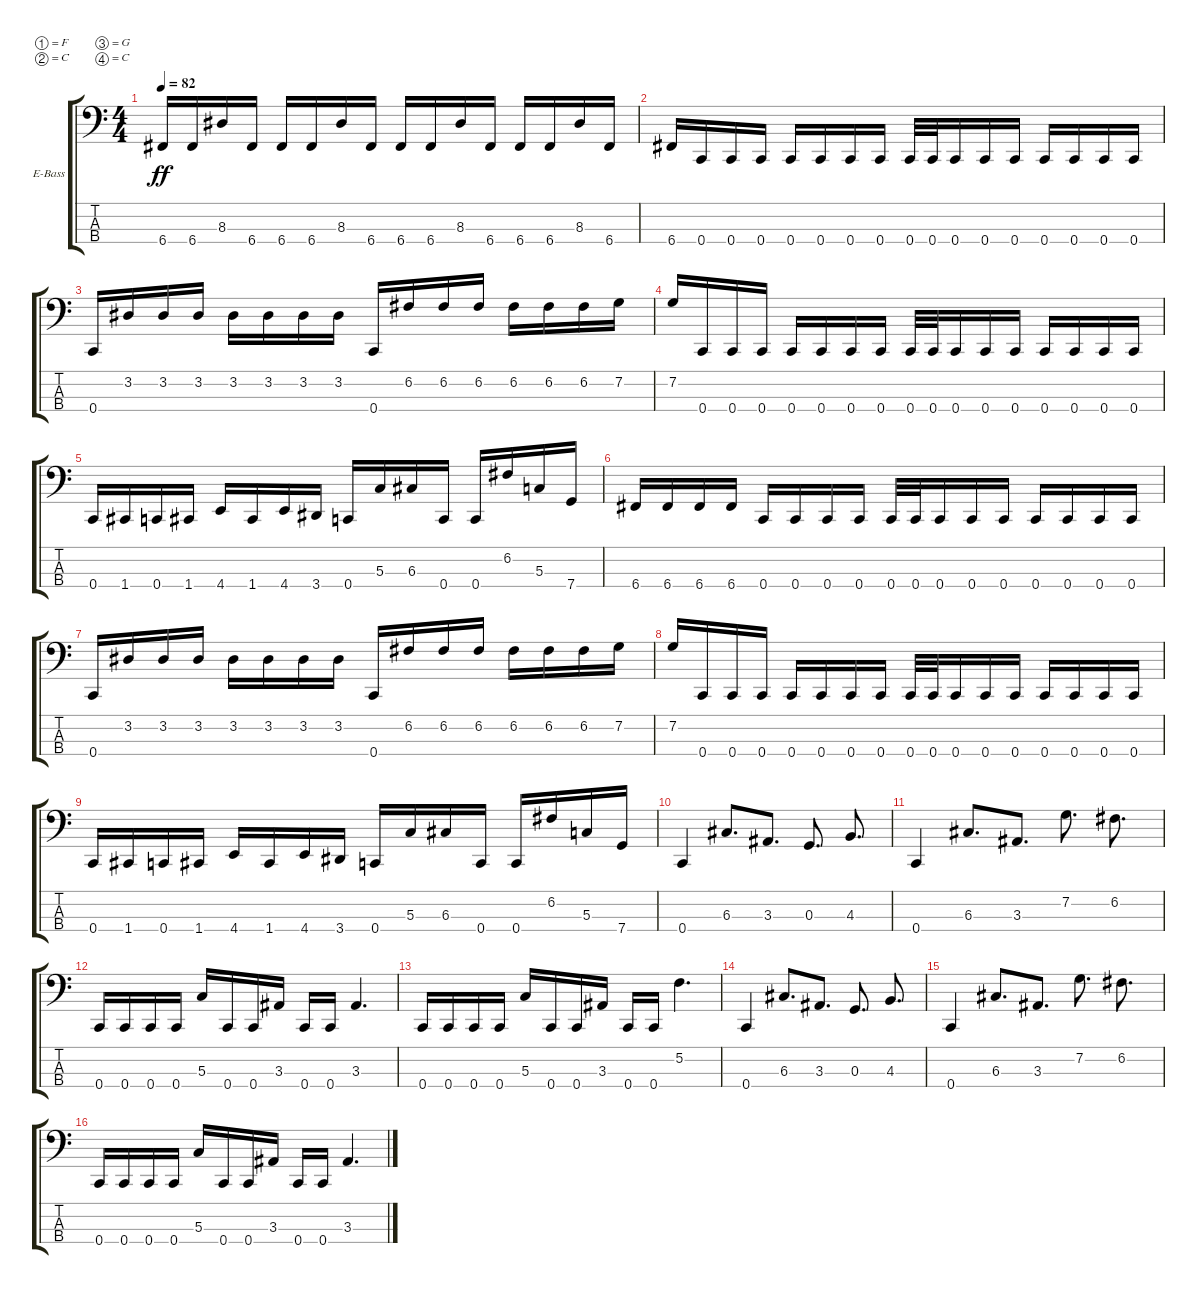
\bracketExtendMode groupsimilarinstruments
\firstSystemTrackNameOrientation horizontal
\otherSystemsTrackNameOrientation horizontal
\track ("Kristian - Bass" "E-Bass") {instrument electricbassfinger}
\staff {score tabs}
\tuning (F2 C2 G1 C1)
\ts (4 4)
\tempo 82
\clef f4
\ks c
6.4.16{dy ff} 6.4.16 8.3.16 6.4.16 6.4.16 6.4.16 8.3.16 6.4.16 6.4.16 6.4.16 8.3.16 6.4.16 6.4.16 6.4.16 8.3.16 6.4.16 |
6.4.16 0.4.16 0.4.16 0.4.16 0.4.16 0.4.16 0.4.16 0.4.16 0.4.32 0.4.32 0.4.16 0.4.16 0.4.16 0.4.16 0.4.16 0.4.16 0.4.16 |
0.4.16 3.2.16 3.2.16 3.2.16 3.2.16 3.2.16 3.2.16 3.2.16 0.4.16 6.2.16 6.2.16 6.2.16 6.2.16 6.2.16 6.2.16 7.2.16 |
7.2.16 0.4.16 0.4.16 0.4.16 0.4.16 0.4.16 0.4.16 0.4.16 0.4.32 0.4.32 0.4.16 0.4.16 0.4.16 0.4.16 0.4.16 0.4.16 0.4.16 |
0.4.16 1.4.16 0.4.16 1.4.16 4.4.16 1.4.16 4.4.16 3.4.16 0.4.16 5.3.16 6.3.16 0.4.16 0.4.16 6.2.16 5.3.16 7.4.16 |
6.4.16 6.4.16 6.4.16 6.4.16 0.4.16 0.4.16 0.4.16 0.4.16 0.4.32 0.4.32 0.4.16 0.4.16 0.4.16 0.4.16 0.4.16 0.4.16 0.4.16 |
0.4.16 3.2.16 3.2.16 3.2.16 3.2.16 3.2.16 3.2.16 3.2.16 0.4.16 6.2.16 6.2.16 6.2.16 6.2.16 6.2.16 6.2.16 7.2.16 |
7.2.16 0.4.16 0.4.16 0.4.16 0.4.16 0.4.16 0.4.16 0.4.16 0.4.32 0.4.32 0.4.16 0.4.16 0.4.16 0.4.16 0.4.16 0.4.16 0.4.16 |
0.4.16 1.4.16 0.4.16 1.4.16 4.4.16 1.4.16 4.4.16 3.4.16 0.4.16 5.3.16 6.3.16 0.4.16 0.4.16 6.2.16 5.3.16 7.4.16 |
0.4.4 6.3.8{d} 3.3.8{d} 0.3.8{d} 4.3.8{d} |
0.4.4 6.3.8{d} 3.3.8{d} 7.2.8{d} 6.2.8{d} |
0.4.16 0.4.16 0.4.16 0.4.16 5.3.16 0.4.16 0.4.16 3.3.16 0.4.16 0.4.16 3.3.4{d} |
0.4.16 0.4.16 0.4.16 0.4.16 5.3.16 0.4.16 0.4.16 3.3.16 0.4.16 0.4.16 5.2.4{d} |
0.4.4 6.3.8{d} 3.3.8{d} 0.3.8{d} 4.3.8{d} |
0.4.4 6.3.8{d} 3.3.8{d} 7.2.8{d} 6.2.8{d} |
0.4.16 0.4.16 0.4.16 0.4.16 5.3.16 0.4.16 0.4.16 3.3.16 0.4.16 0.4.16 3.3.4{d}
